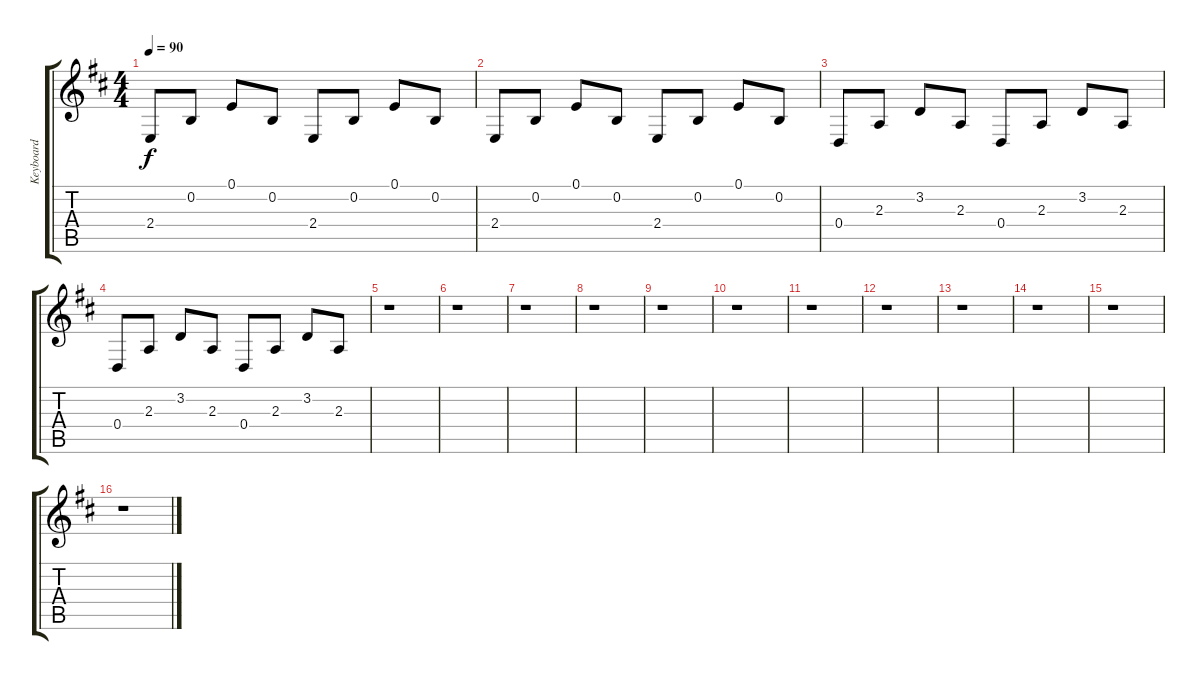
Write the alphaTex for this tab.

\track ("Keyboard" "Keyboard") {instrument stringensemble2}
\staff {score tabs}
\tuning (E4 B3 G3 D3 A2 E2) {hide}
\ts (4 4)
\tempo 90
\clef g2
\ks d
2.4.8{dy f instrument stringensemble2} 0.2.8 0.1.8 0.2.8 2.4.8 0.2.8 0.1.8 0.2.8 |
2.4.8 0.2.8 0.1.8 0.2.8 2.4.8 0.2.8 0.1.8 0.2.8 |
0.4.8 2.3.8 3.2.8 2.3.8 0.4.8 2.3.8 3.2.8 2.3.8 |
0.4.8 2.3.8 3.2.8 2.3.8 0.4.8 2.3.8 3.2.8 2.3.8 |
r.1 |
r.1 |
r.1 |
r.1 |
r.1 |
r.1 |
r.1 |
r.1 |
r.1 |
r.1 |
r.1 |
r.1
